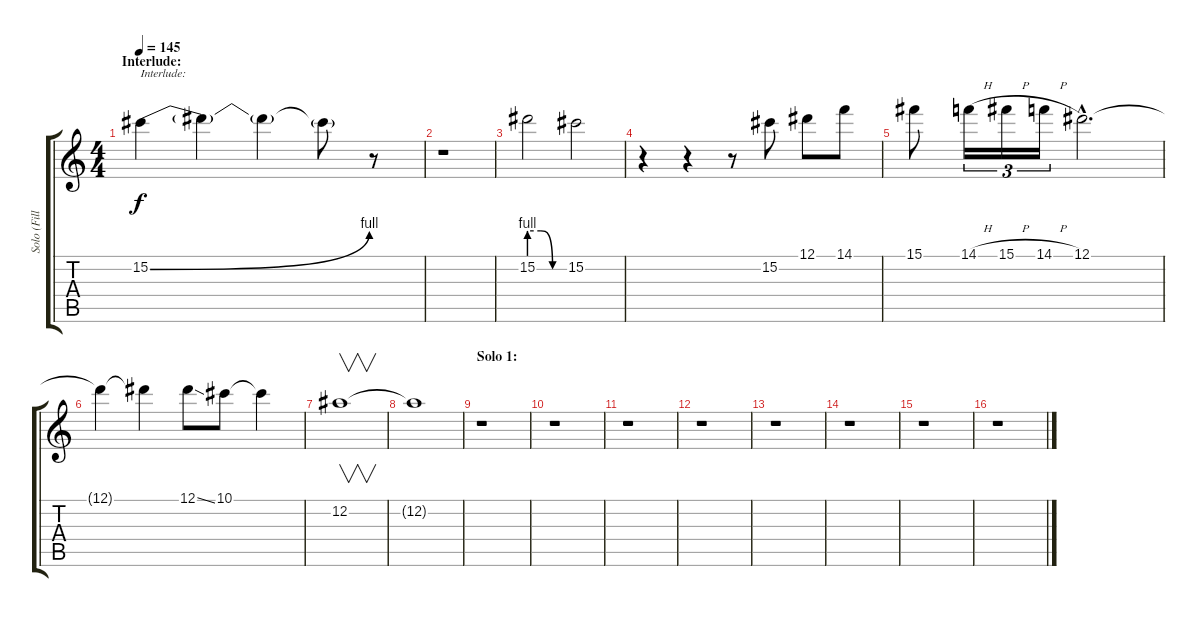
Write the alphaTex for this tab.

\track ("Solo (Fill)" "Solo (Fill") {instrument distortionguitar}
\staff {score tabs}
\tuning (Eb4 Bb3 Gb3 Db3 Ab2 Eb2) {hide}
\ts (4 4)
\section ("" "Interlude:")
\tempo 145
\clef g2
\ks c
15.2{be (bend 0 0 60 4)}.4{txt "Interlude:" dy f} 15.2{t}.4 15.2{t}.4 15.2{t}.8 r.8 |
r.1 |
15.2{be (custom 0 4 20 4 40 0 60 0)}.2 15.2.2 |
r.4 r.4 r.8 15.2.8 12.1.8 14.1.8 |
15.1.8 14.1{h}.16{tu (3 2)} 15.1{h}.16{tu (3 2)} 14.1{h}.16{tu (3 2)} 12.1{hac}.2{d} |
12.1{t}.4 12.1{t}.4 12.1{ss}.8 10.1.8 10.1{t}.4 |
12.2.1{v} |
12.2{t}.1 |
\section ("" "Solo 1:")
r.1 |
r.1 |
r.1 |
r.1 |
r.1 |
r.1 |
r.1 |
r.1
